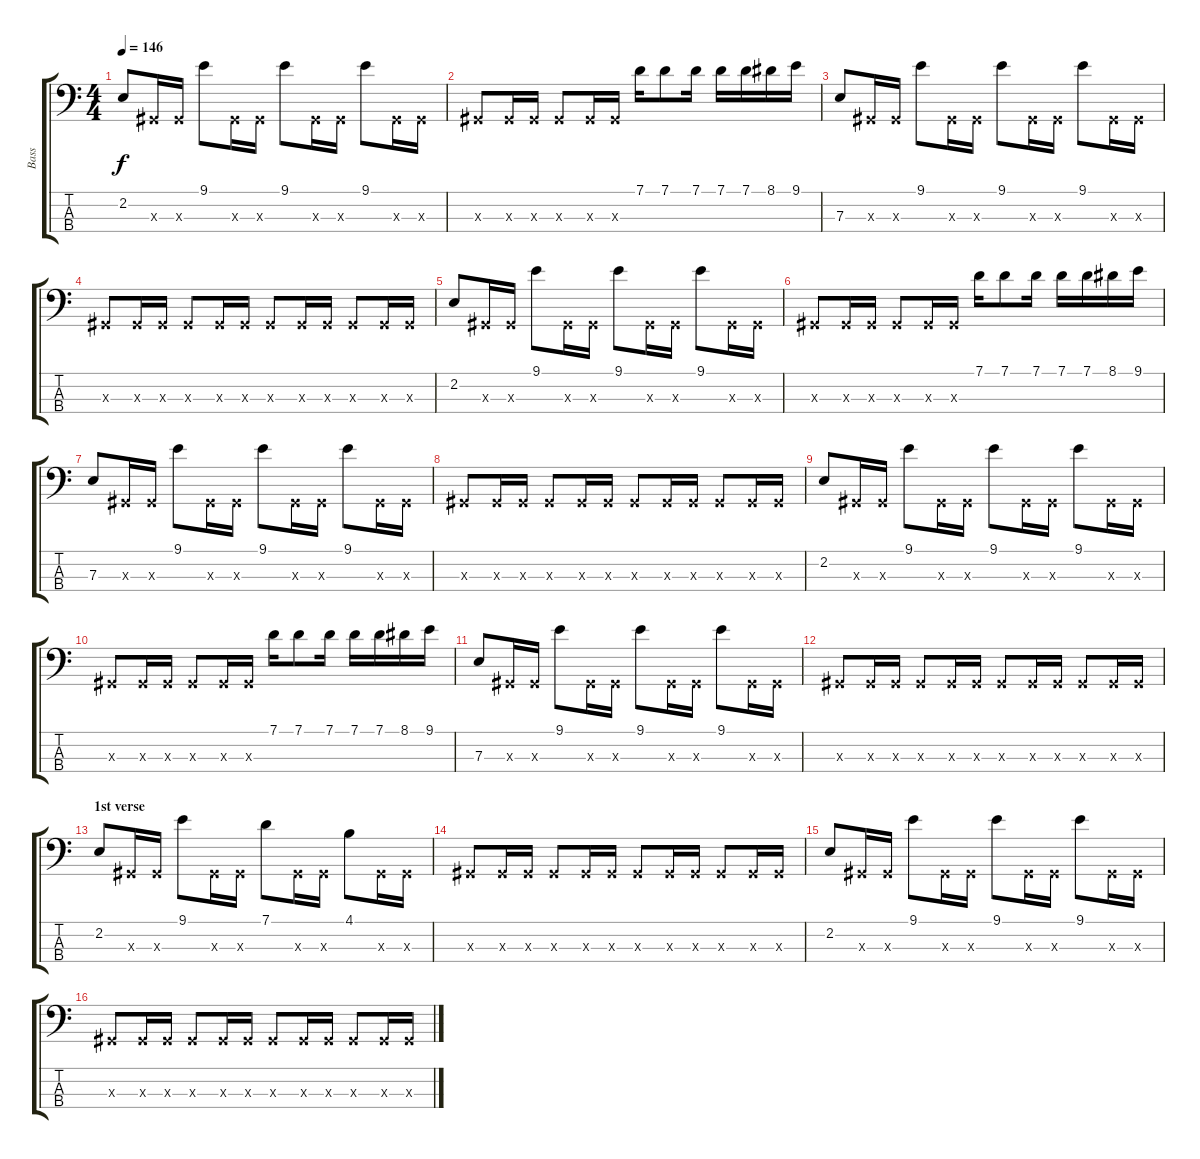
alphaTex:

\track ("Bass" "Bass") {instrument electricbasspick}
\staff {score tabs}
\tuning (G2 D2 A1 E1) {hide}
\ts (4 4)
\tempo 146
\clef f4
\ks c
2.2.8{dy f} -1.3{x}.16 -1.3{x}.16 9.1.8 -1.3{x}.16 -1.3{x}.16 9.1.8 -1.3{x}.16 -1.3{x}.16 9.1.8 -1.3{x}.16 -1.3{x}.16 |
-1.3{x}.8 -1.3{x}.16 -1.3{x}.16 -1.3{x}.8 -1.3{x}.16 -1.3{x}.16 7.1.16 7.1.8 7.1.16 7.1.16 7.1.16 8.1.16 9.1.16 |
7.3.8 -1.3{x}.16 -1.3{x}.16 9.1.8 -1.3{x}.16 -1.3{x}.16 9.1.8 -1.3{x}.16 -1.3{x}.16 9.1.8 -1.3{x}.16 -1.3{x}.16 |
-1.3{x}.8 -1.3{x}.16 -1.3{x}.16 -1.3{x}.8 -1.3{x}.16 -1.3{x}.16 -1.3{x}.8 -1.3{x}.16 -1.3{x}.16 -1.3{x}.8 -1.3{x}.16 -1.3{x}.16 |
2.2.8 -1.3{x}.16 -1.3{x}.16 9.1.8 -1.3{x}.16 -1.3{x}.16 9.1.8 -1.3{x}.16 -1.3{x}.16 9.1.8 -1.3{x}.16 -1.3{x}.16 |
-1.3{x}.8 -1.3{x}.16 -1.3{x}.16 -1.3{x}.8 -1.3{x}.16 -1.3{x}.16 7.1.16 7.1.8 7.1.16 7.1.16 7.1.16 8.1.16 9.1.16 |
7.3.8 -1.3{x}.16 -1.3{x}.16 9.1.8 -1.3{x}.16 -1.3{x}.16 9.1.8 -1.3{x}.16 -1.3{x}.16 9.1.8 -1.3{x}.16 -1.3{x}.16 |
-1.3{x}.8 -1.3{x}.16 -1.3{x}.16 -1.3{x}.8 -1.3{x}.16 -1.3{x}.16 -1.3{x}.8 -1.3{x}.16 -1.3{x}.16 -1.3{x}.8 -1.3{x}.16 -1.3{x}.16 |
2.2.8 -1.3{x}.16 -1.3{x}.16 9.1.8 -1.3{x}.16 -1.3{x}.16 9.1.8 -1.3{x}.16 -1.3{x}.16 9.1.8 -1.3{x}.16 -1.3{x}.16 |
-1.3{x}.8 -1.3{x}.16 -1.3{x}.16 -1.3{x}.8 -1.3{x}.16 -1.3{x}.16 7.1.16 7.1.8 7.1.16 7.1.16 7.1.16 8.1.16 9.1.16 |
7.3.8 -1.3{x}.16 -1.3{x}.16 9.1.8 -1.3{x}.16 -1.3{x}.16 9.1.8 -1.3{x}.16 -1.3{x}.16 9.1.8 -1.3{x}.16 -1.3{x}.16 |
-1.3{x}.8 -1.3{x}.16 -1.3{x}.16 -1.3{x}.8 -1.3{x}.16 -1.3{x}.16 -1.3{x}.8 -1.3{x}.16 -1.3{x}.16 -1.3{x}.8 -1.3{x}.16 -1.3{x}.16 |
\section ("" "1st verse")
2.2.8 -1.3{x}.16 -1.3{x}.16 9.1.8 -1.3{x}.16 -1.3{x}.16 7.1.8 -1.3{x}.16 -1.3{x}.16 4.1.8 -1.3{x}.16 -1.3{x}.16 |
-1.3{x}.8 -1.3{x}.16 -1.3{x}.16 -1.3{x}.8 -1.3{x}.16 -1.3{x}.16 -1.3{x}.8 -1.3{x}.16 -1.3{x}.16 -1.3{x}.8 -1.3{x}.16 -1.3{x}.16 |
2.2.8 -1.3{x}.16 -1.3{x}.16 9.1.8 -1.3{x}.16 -1.3{x}.16 9.1.8 -1.3{x}.16 -1.3{x}.16 9.1.8 -1.3{x}.16 -1.3{x}.16 |
-1.3{x}.8 -1.3{x}.16 -1.3{x}.16 -1.3{x}.8 -1.3{x}.16 -1.3{x}.16 -1.3{x}.8 -1.3{x}.16 -1.3{x}.16 -1.3{x}.8 -1.3{x}.16 -1.3{x}.16
